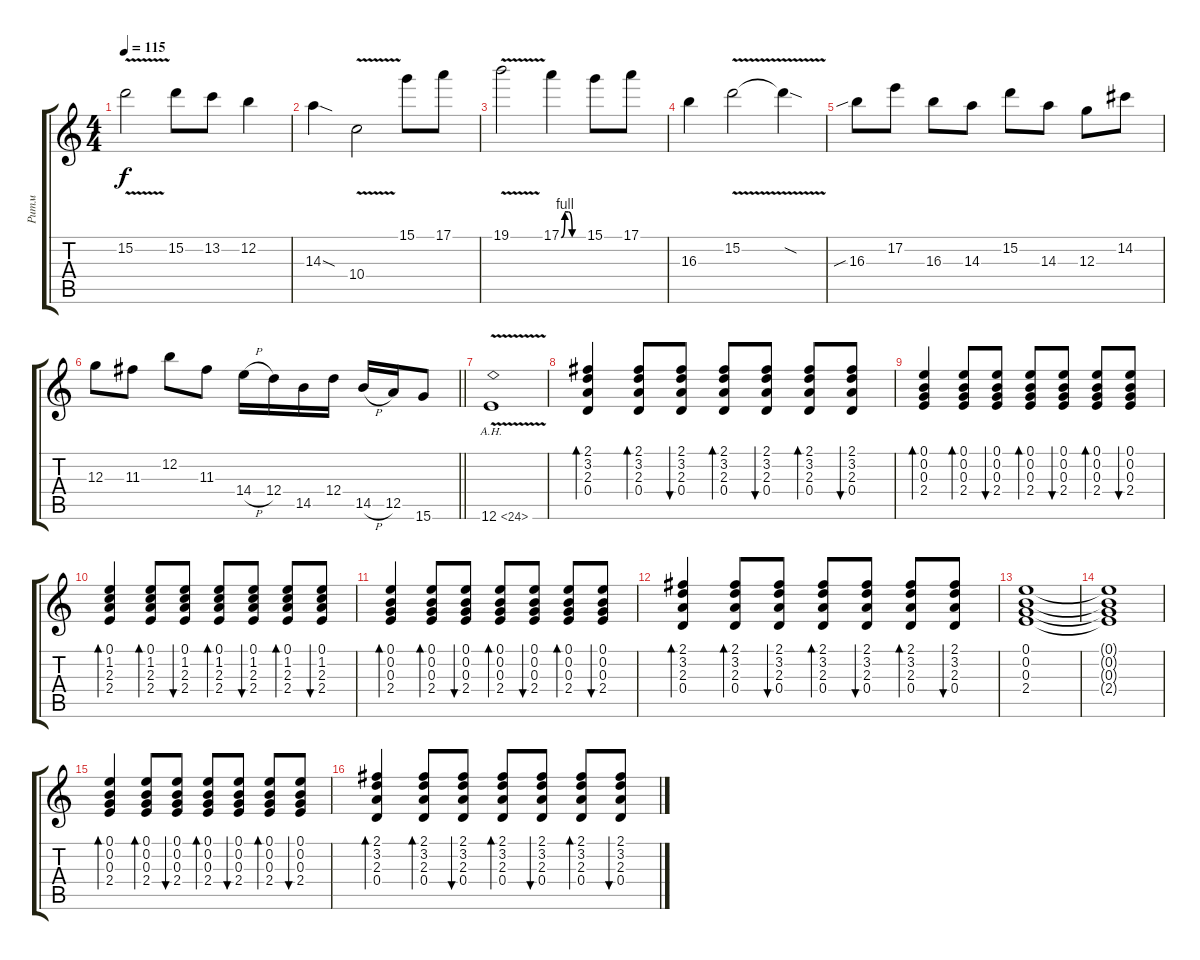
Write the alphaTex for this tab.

\track ("Ритм" "Ритм") {instrument electricguitarclean}
\staff {score tabs}
\tuning (E4 B3 G3 D3 A2 E2) {hide}
\ts (4 4)
\tempo 115
\clef g2
\ks c
15.2{v}.2{dy f} 15.2.8 13.2.8 12.2.4 |
14.3{sod}.4 10.4{v}.2 15.1.8 17.1.8 |
19.1{v}.2 17.1{be (custom 0 0 10 4 20 4 30 0 60 0)}.4 15.1.8 17.1.8 |
16.3.4 15.2{v}.2 15.2{sod t}.4 |
16.3{sib}.8 17.2.8 16.3.8 14.3.8 15.2.8 14.3.8 12.3.8 14.2.8 |
\barLineRight lightlight
12.3.8 11.3.8 12.2.8 11.3.8 14.4{h}.16 12.4.16 14.5.16 12.4.16 14.5{h}.16 12.5.16 15.6.8 |
12.6{ah 12 v}.1 |
(2.1 3.2 2.3 0.4).4{bd 60 instrument electricguitarclean} (2.1 3.2 2.3 0.4).8{bd 60} (2.1 3.2 2.3 0.4).8{bu 60} (2.1 3.2 2.3 0.4).8{bd 60} (2.1 3.2 2.3 0.4).8{bu 60} (2.1 3.2 2.3 0.4).8{bd 60} (2.1 3.2 2.3 0.4).8{bu 60} |
(0.1 0.2 0.3 2.4).4{bd 60} (0.1 0.2 0.3 2.4).8{bd 60} (0.1 0.2 0.3 2.4).8{bu 60} (0.1 0.2 0.3 2.4).8{bd 60} (0.1 0.2 0.3 2.4).8{bu 60} (0.1 0.2 0.3 2.4).8{bd 60} (0.1 0.2 0.3 2.4).8{bu 60} |
(0.1 1.2 2.3 2.4).4{bd 60} (0.1 1.2 2.3 2.4).8{bd 60} (0.1 1.2 2.3 2.4).8{bu 60} (0.1 1.2 2.3 2.4).8{bd 60} (0.1 1.2 2.3 2.4).8{bu 60} (0.1 1.2 2.3 2.4).8{bd 60} (0.1 1.2 2.3 2.4).8{bu 60} |
(0.1 0.2 0.3 2.4).4{bd 60} (0.1 0.2 0.3 2.4).8{bd 60} (0.1 0.2 0.3 2.4).8{bu 60} (0.1 0.2 0.3 2.4).8{bd 60} (0.1 0.2 0.3 2.4).8{bu 60} (0.1 0.2 0.3 2.4).8{bd 60} (0.1 0.2 0.3 2.4).8{bu 60} |
(2.1 3.2 2.3 0.4).4{bd 60} (2.1 3.2 2.3 0.4).8{bd 60} (2.1 3.2 2.3 0.4).8{bu 60} (2.1 3.2 2.3 0.4).8{bd 60} (2.1 3.2 2.3 0.4).8{bu 60} (2.1 3.2 2.3 0.4).8{bd 60} (2.1 3.2 2.3 0.4).8{bu 60} |
(0.1 0.2 0.3 2.4).1 |
(0.1{t} 0.2{t} 0.3{t} 2.4{t}).1 |
(0.1 0.2 0.3 2.4).4{bd 60} (0.1 0.2 0.3 2.4).8{bd 60} (0.1 0.2 0.3 2.4).8{bu 60} (0.1 0.2 0.3 2.4).8{bd 60} (0.1 0.2 0.3 2.4).8{bu 60} (0.1 0.2 0.3 2.4).8{bd 60} (0.1 0.2 0.3 2.4).8{bu 60} |
(2.1 3.2 2.3 0.4).4{bd 60} (2.1 3.2 2.3 0.4).8{bd 60} (2.1 3.2 2.3 0.4).8{bu 60} (2.1 3.2 2.3 0.4).8{bd 60} (2.1 3.2 2.3 0.4).8{bu 60} (2.1 3.2 2.3 0.4).8{bd 60} (2.1 3.2 2.3 0.4).8{bu 60}
